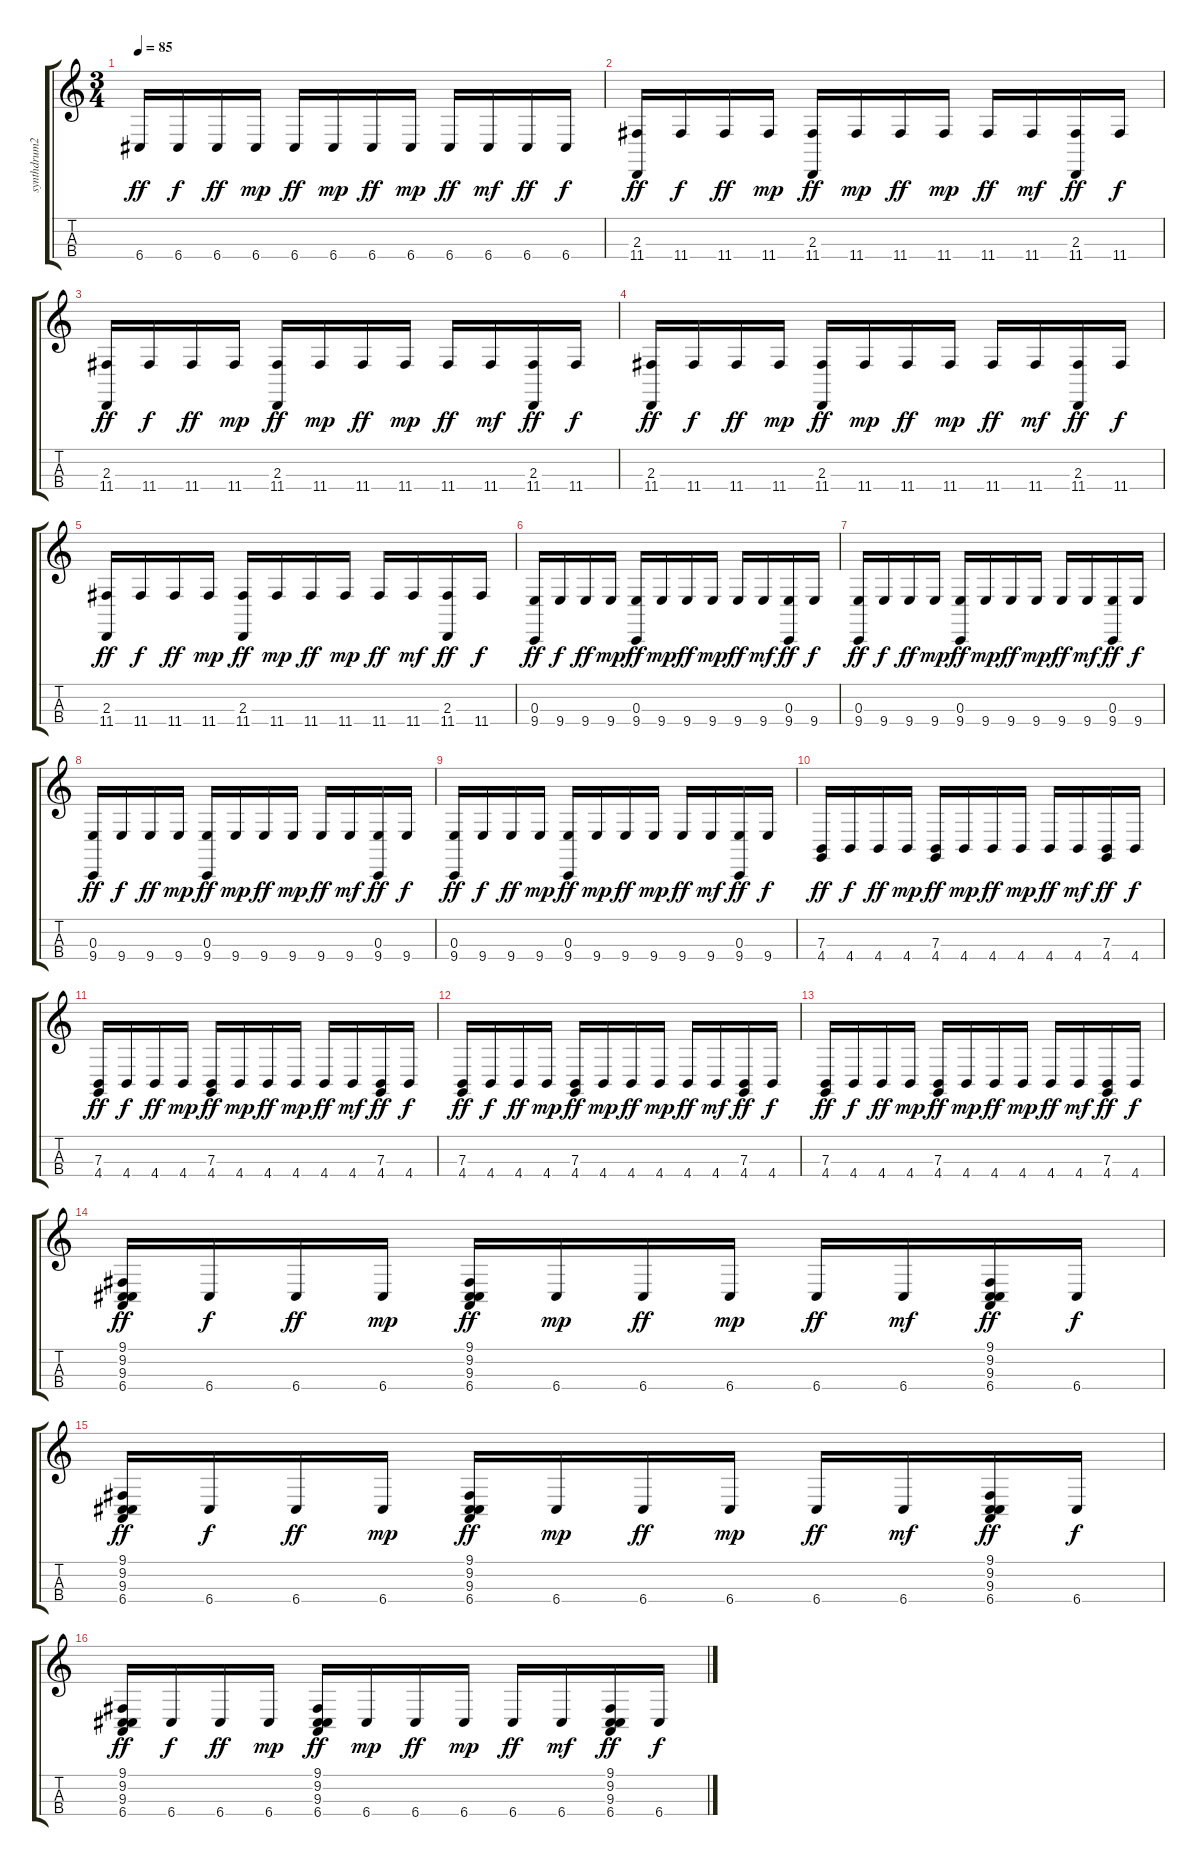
\track ("synthdrum2" "synthdrum2") {instrument synthdrum}
\staff {score tabs}
\tuning (A2 E2 C2 G2) {hide}
\ts (3 4)
\tempo 85
\clef g2
\ks c
6.4.16{dy ff} 6.4.16{dy f} 6.4.16{dy ff} 6.4.16{dy mp} 6.4.16{dy ff} 6.4.16{dy mp} 6.4.16{dy ff} 6.4.16{dy mp} 6.4.16{dy ff} 6.4.16{dy mf} 6.4.16{dy ff} 6.4.16{dy f} |
(2.3 11.4).16{dy ff} 11.4.16{dy f} 11.4.16{dy ff} 11.4.16{dy mp} (2.3 11.4).16{dy ff} 11.4.16{dy mp} 11.4.16{dy ff} 11.4.16{dy mp} 11.4.16{dy ff} 11.4.16{dy mf} (2.3 11.4).16{dy ff} 11.4.16{dy f} |
(2.3 11.4).16{dy ff} 11.4.16{dy f} 11.4.16{dy ff} 11.4.16{dy mp} (2.3 11.4).16{dy ff} 11.4.16{dy mp} 11.4.16{dy ff} 11.4.16{dy mp} 11.4.16{dy ff} 11.4.16{dy mf} (2.3 11.4).16{dy ff} 11.4.16{dy f} |
(2.3 11.4).16{dy ff} 11.4.16{dy f} 11.4.16{dy ff} 11.4.16{dy mp} (2.3 11.4).16{dy ff} 11.4.16{dy mp} 11.4.16{dy ff} 11.4.16{dy mp} 11.4.16{dy ff} 11.4.16{dy mf} (2.3 11.4).16{dy ff} 11.4.16{dy f} |
(2.3 11.4).16{dy ff} 11.4.16{dy f} 11.4.16{dy ff} 11.4.16{dy mp} (2.3 11.4).16{dy ff} 11.4.16{dy mp} 11.4.16{dy ff} 11.4.16{dy mp} 11.4.16{dy ff} 11.4.16{dy mf} (2.3 11.4).16{dy ff} 11.4.16{dy f} |
(0.3 9.4).16{dy ff} 9.4.16{dy f} 9.4.16{dy ff} 9.4.16{dy mp} (0.3 9.4).16{dy ff} 9.4.16{dy mp} 9.4.16{dy ff} 9.4.16{dy mp} 9.4.16{dy ff} 9.4.16{dy mf} (0.3 9.4).16{dy ff} 9.4.16{dy f} |
(0.3 9.4).16{dy ff} 9.4.16{dy f} 9.4.16{dy ff} 9.4.16{dy mp} (0.3 9.4).16{dy ff} 9.4.16{dy mp} 9.4.16{dy ff} 9.4.16{dy mp} 9.4.16{dy ff} 9.4.16{dy mf} (0.3 9.4).16{dy ff} 9.4.16{dy f} |
(0.3 9.4).16{dy ff} 9.4.16{dy f} 9.4.16{dy ff} 9.4.16{dy mp} (0.3 9.4).16{dy ff} 9.4.16{dy mp} 9.4.16{dy ff} 9.4.16{dy mp} 9.4.16{dy ff} 9.4.16{dy mf} (0.3 9.4).16{dy ff} 9.4.16{dy f} |
(0.3 9.4).16{dy ff} 9.4.16{dy f} 9.4.16{dy ff} 9.4.16{dy mp} (0.3 9.4).16{dy ff} 9.4.16{dy mp} 9.4.16{dy ff} 9.4.16{dy mp} 9.4.16{dy ff} 9.4.16{dy mf} (0.3 9.4).16{dy ff} 9.4.16{dy f} |
(7.3 4.4).16{dy ff} 4.4.16{dy f} 4.4.16{dy ff} 4.4.16{dy mp} (7.3 4.4).16{dy ff} 4.4.16{dy mp} 4.4.16{dy ff} 4.4.16{dy mp} 4.4.16{dy ff} 4.4.16{dy mf} (7.3 4.4).16{dy ff} 4.4.16{dy f} |
(7.3 4.4).16{dy ff} 4.4.16{dy f} 4.4.16{dy ff} 4.4.16{dy mp} (7.3 4.4).16{dy ff} 4.4.16{dy mp} 4.4.16{dy ff} 4.4.16{dy mp} 4.4.16{dy ff} 4.4.16{dy mf} (7.3 4.4).16{dy ff} 4.4.16{dy f} |
(7.3 4.4).16{dy ff} 4.4.16{dy f} 4.4.16{dy ff} 4.4.16{dy mp} (7.3 4.4).16{dy ff} 4.4.16{dy mp} 4.4.16{dy ff} 4.4.16{dy mp} 4.4.16{dy ff} 4.4.16{dy mf} (7.3 4.4).16{dy ff} 4.4.16{dy f} |
(7.3 4.4).16{dy ff} 4.4.16{dy f} 4.4.16{dy ff} 4.4.16{dy mp} (7.3 4.4).16{dy ff} 4.4.16{dy mp} 4.4.16{dy ff} 4.4.16{dy mp} 4.4.16{dy ff} 4.4.16{dy mf} (7.3 4.4).16{dy ff} 4.4.16{dy f} |
(9.1 9.2 9.3 6.4).16{dy ff} 6.4.16{dy f} 6.4.16{dy ff} 6.4.16{dy mp} (9.1 9.2 9.3 6.4).16{dy ff} 6.4.16{dy mp} 6.4.16{dy ff} 6.4.16{dy mp} 6.4.16{dy ff} 6.4.16{dy mf} (9.1 9.2 9.3 6.4).16{dy ff} 6.4.16{dy f} |
(9.1 9.2 9.3 6.4).16{dy ff} 6.4.16{dy f} 6.4.16{dy ff} 6.4.16{dy mp} (9.1 9.2 9.3 6.4).16{dy ff} 6.4.16{dy mp} 6.4.16{dy ff} 6.4.16{dy mp} 6.4.16{dy ff} 6.4.16{dy mf} (9.1 9.2 9.3 6.4).16{dy ff} 6.4.16{dy f} |
(9.1 9.2 9.3 6.4).16{dy ff} 6.4.16{dy f} 6.4.16{dy ff} 6.4.16{dy mp} (9.1 9.2 9.3 6.4).16{dy ff} 6.4.16{dy mp} 6.4.16{dy ff} 6.4.16{dy mp} 6.4.16{dy ff} 6.4.16{dy mf} (9.1 9.2 9.3 6.4).16{dy ff} 6.4.16{dy f}
